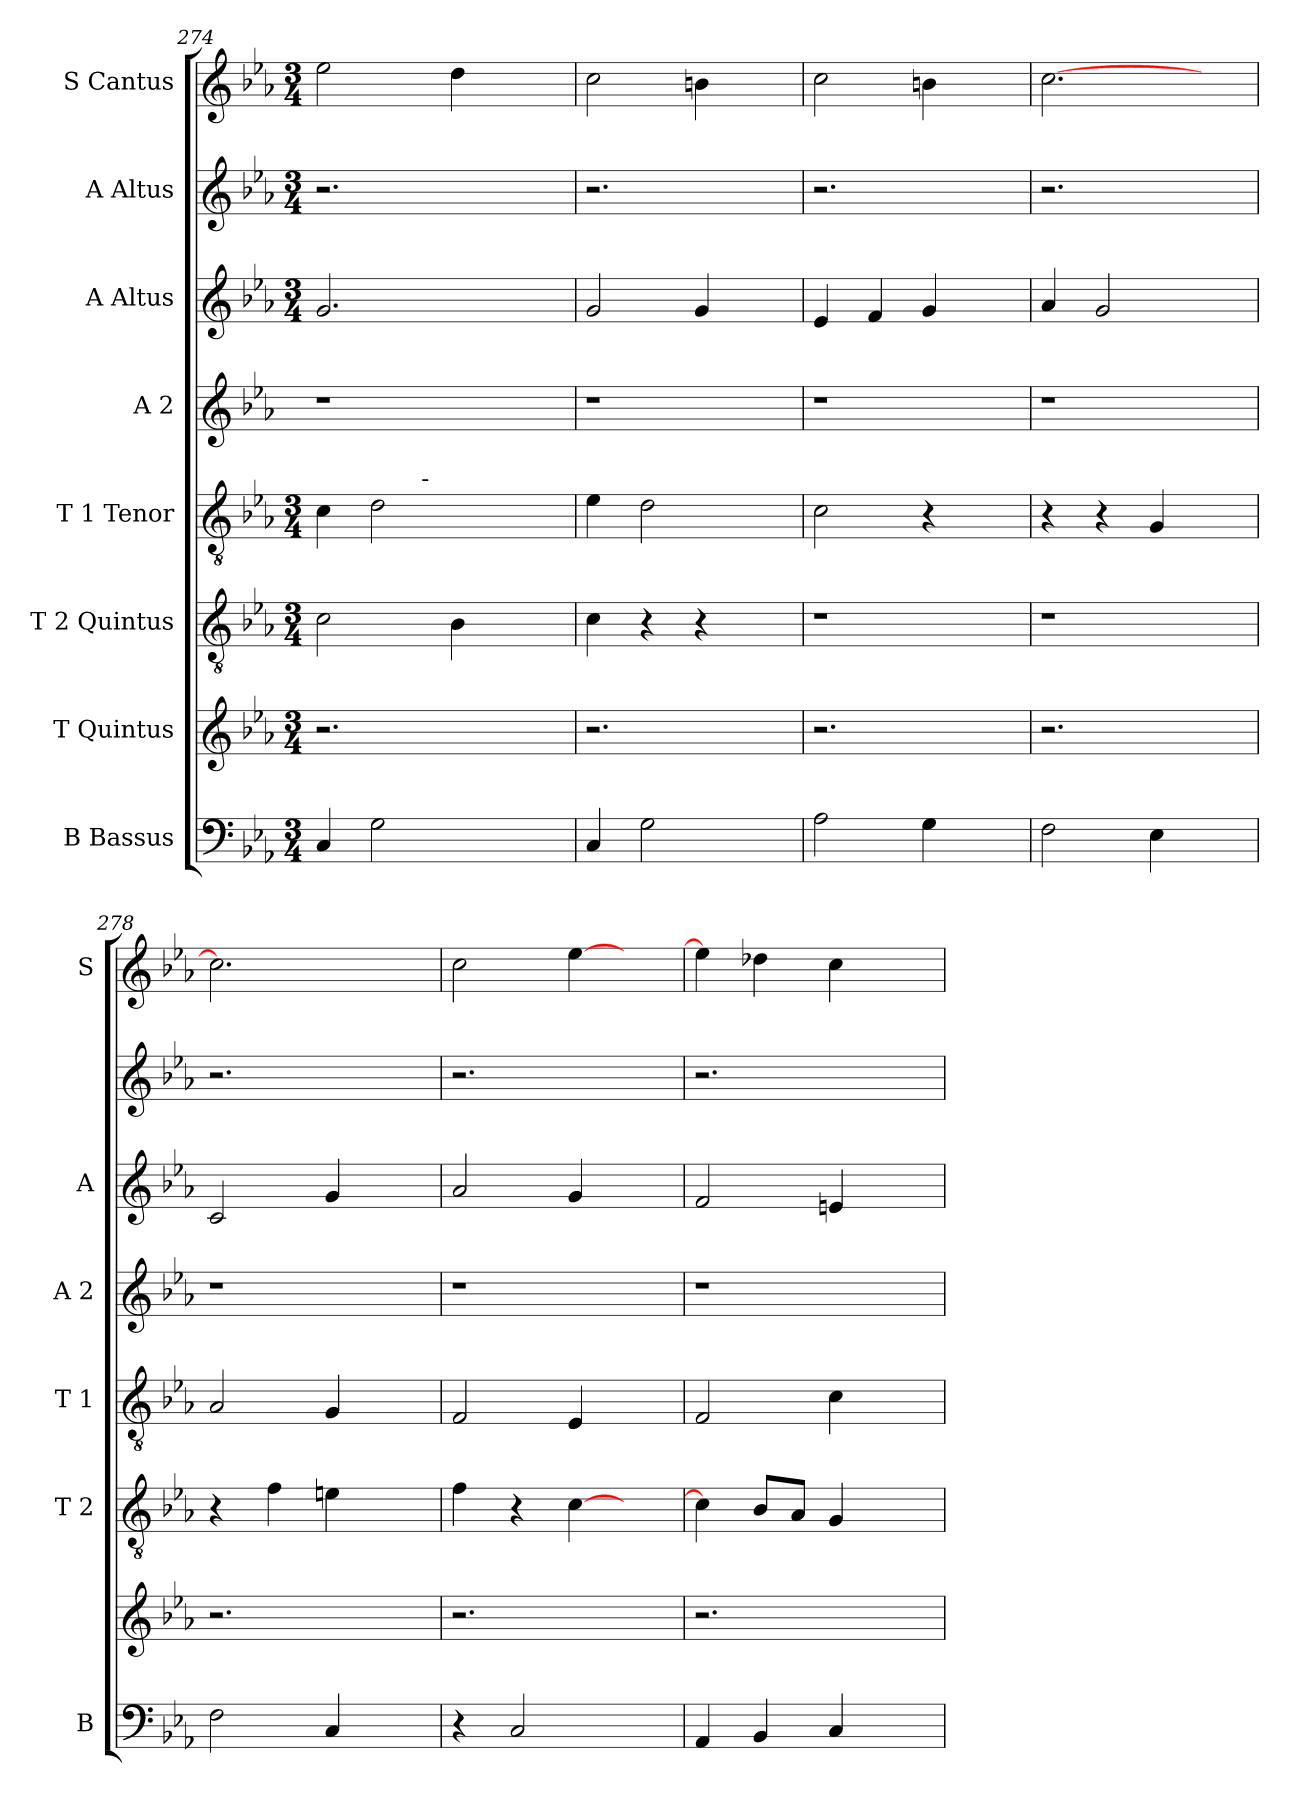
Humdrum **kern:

**kern	**kern	**kern	**kern	**kern	**kern	**kern	**kern
*part8	*part7	*part6	*part5	*part4	*part3	*part2	*part1
*staff8	*staff7	*staff6	*staff5	*staff4	*staff3	*staff2	*staff1
*I"B Bassus	*I"T Quintus	*I"T 2 Quintus	*I"T 1 Tenor	*I"A 2	*I"A Altus	*I"A Altus	*I"S Cantus
*I'B	*	*I'T 2	*I'T 1	*I'A 2	*I'A	*	*I'S
*clefF4	*clefG2	*clefGv2	*clefGv2	*clefG2	*clefG2	*clefG2	*clefG2
*k[b-e-a-]	*k[b-e-a-]	*k[b-e-a-]	*k[b-e-a-]	*k[b-e-a-]	*k[b-e-a-]	*k[b-e-a-]	*k[b-e-a-]
*E-:	*E-:	*E-:	*E-:	*E-:	*E-:	*E-:	*E-:
*M3/4	*M3/4	*M3/4	*M3/4	*	*M3/4	*M3/4	*M3/4
=274	=274	=274	=274	=274	=274	=274	=274
*	*	*	*^	*	*	*	*
4C/	2.r	2c\	4c\	4ryy	1r	2.g/	2.r	2ee-\
2G\	.	.	2d\	8ryy	.	.	.	.
.	.	.	.	32ryy	.	.	.	.
!	!	!	!	!LO:TX:a:t=-	!	!	!	!
.	.	.	.	2ryy	.	.	.	.
.	.	4B-\	.	.	.	.	.	4dd\
4ryy	4ryy	4ryy	4ryy	.	.	4ryy	4ryy	4ryy
.	.	.	.	16.ryy	.	.	.	.
*	*	*	*v	*v	*	*	*	*
!!LO:LB:g=z
=275	=275	=275	=275	=275	=275	=275	=275
4C/	2.r	4c\	4e-\	1r	2g/	2.r	2cc\
2G\	.	4r	2d\	.	.	.	.
.	.	4r	.	.	4g/	.	4bn\
4ryy	4ryy	4ryy	4ryy	.	4ryy	4ryy	4ryy
=276	=276	=276	=276	=276	=276	=276	=276
!	!	!LO:N:vis=1	!	!	!	!	!
2A-\	2.r	2.r	2c\	1r	4e-/	2.r	2cc\
.	.	.	.	.	4f/	.	.
4G\	.	.	4r	.	4g/	.	4bn\
4ryy	4ryy	4ryy	4ryy	.	4ryy	4ryy	4ryy
=277	=277	=277	=277	=277	=277	=277	=277
!	!	!LO:N:vis=1	!	!	!	!	!
2F\	2.r	2.r	4r	1r	4a-/	2.r	[>2.cc\
.	.	.	4r	.	2g/	.	.
4E-\	.	.	4G/	.	.	.	.
4ryy	4ryy	4ryy	4ryy	.	4ryy	4ryy	4ryy
=278	=278	=278	=278	=278	=278	=278	=278
2F\	2.r	4r	2A-/	1r	2c/	2.r	2.cc\]
.	.	4f\	.	.	.	.	.
4C/	.	4en\	4G/	.	4g/	.	.
4ryy	4ryy	4ryy	4ryy	.	4ryy	4ryy	4ryy
=279	=279	=279	=279	=279	=279	=279	=279
4r	2.r	4f\	2F/	1r	2a-/	2.r	2cc\
2C/	.	4r	.	.	.	.	.
.	.	[>4c\	4E-/	.	4g/	.	[>4ee-\
4ryy	4ryy	4ryy	4ryy	.	4ryy	4ryy	4ryy
=280	=280	=280	=280	=280	=280	=280	=280
4AA-/	2.r	4c\]	2F/	1r	2f/	2.r	4ee-\]
4BB-/	.	8B-/L	.	.	.	.	4dd-X\
.	.	8A-/J	.	.	.	.	.
4C/	.	4G/	4c\	.	4en/	.	4cc\
4ryy	4ryy	4ryy	4ryy	.	4ryy	4ryy	4ryy
=	=	=	=	=	=	=	=
*-	*-	*-	*-	*-	*-	*-	*-
